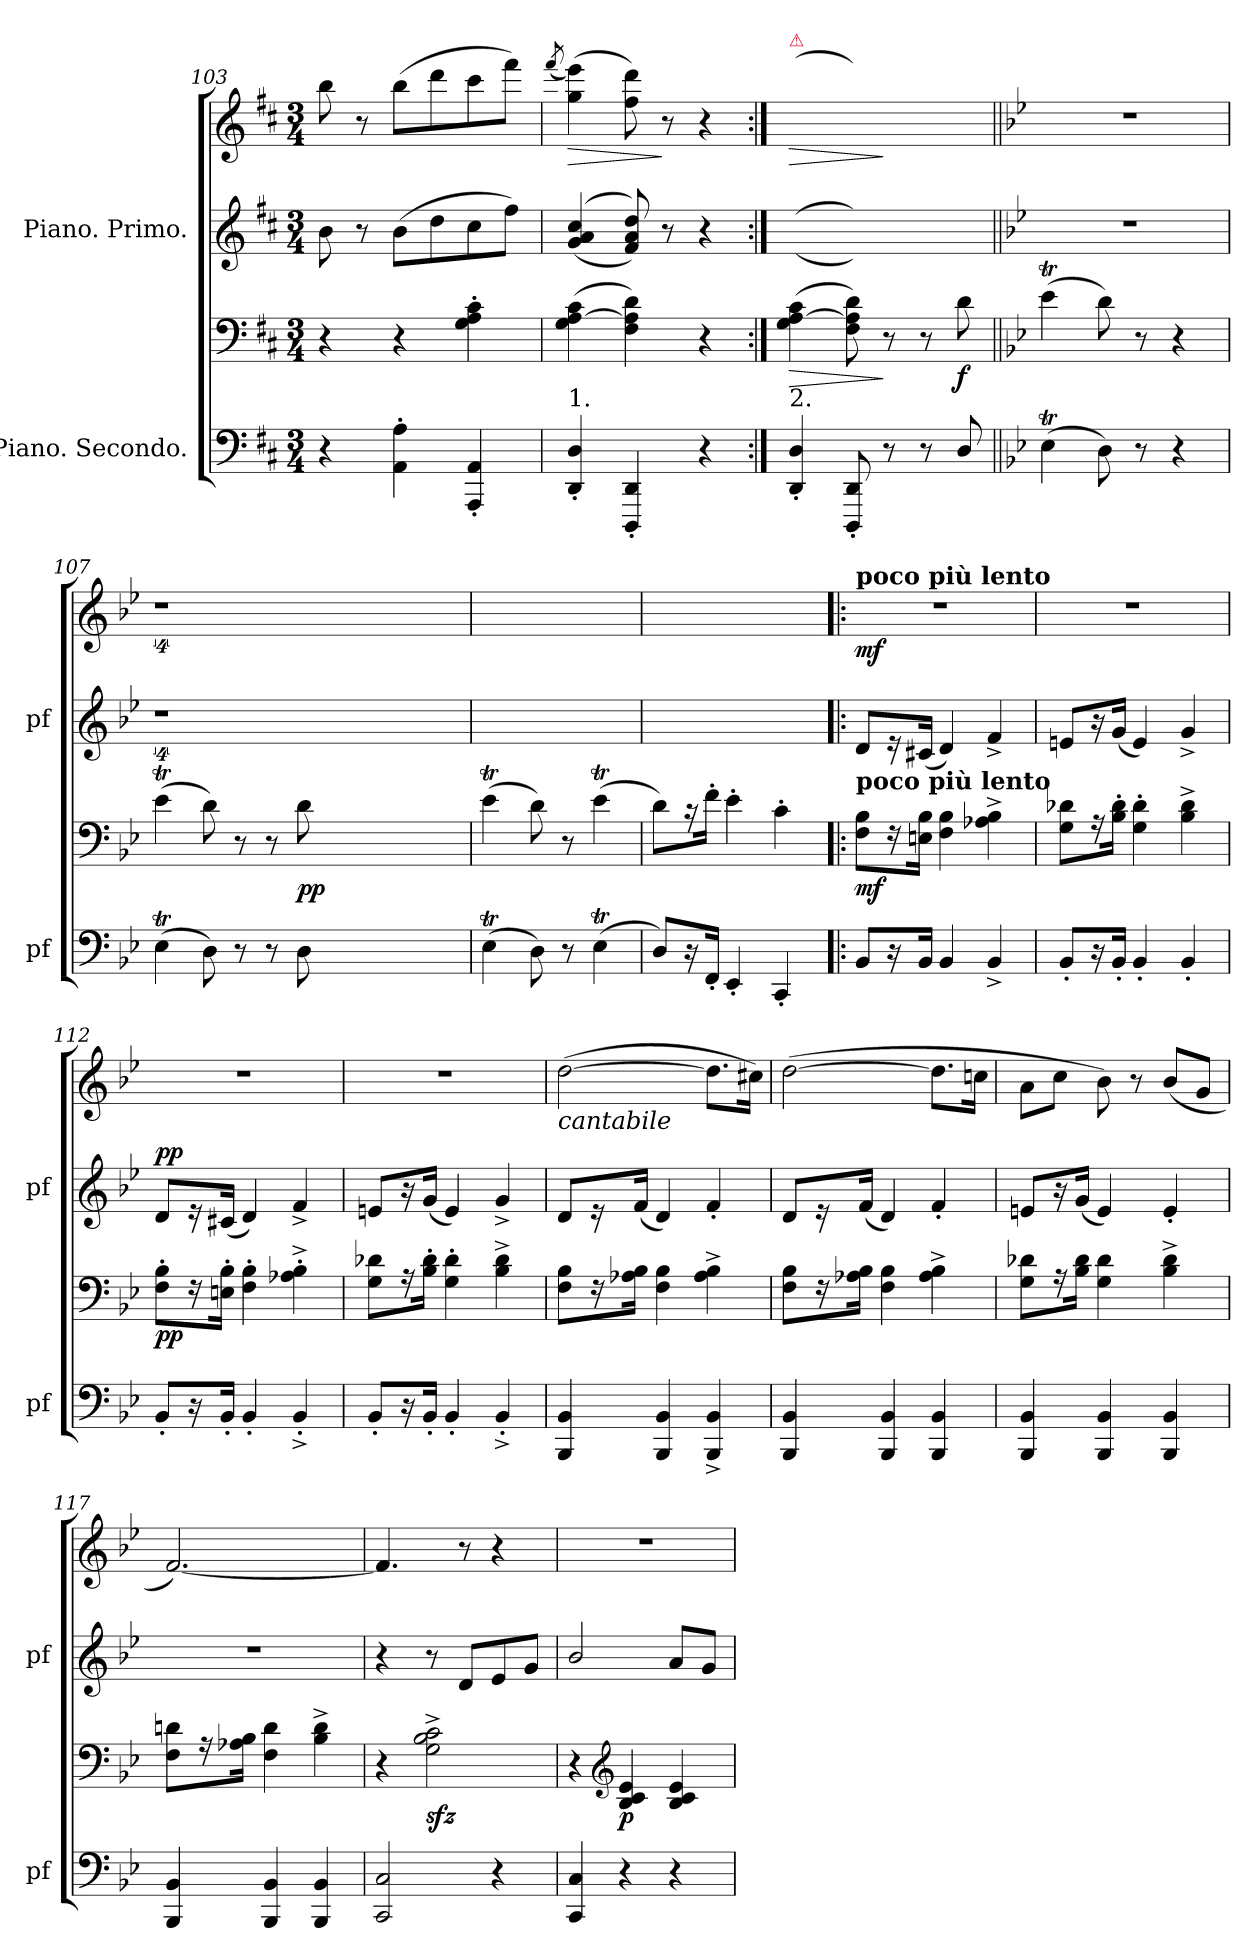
**kern	**kern	**dynam	**kern	**dynam	**kern	**dynam
*part4	*part3	*part3	*part2	*part2	*part1	*part1
*staff4	*staff3	*staff3	*staff2	*staff2	*staff1	*staff1
*I"Piano. Secondo.	*	*	*I"Piano. Primo.	*	*	*
*I'pf	*	*	*I'pf	*	*	*
*clefF4	*clefF4	*	*clefG2	*	*clefG2	*
*k[f#c#]	*k[f#c#]	*	*k[f#c#]	*	*k[f#c#]	*
*D:	*D:	*	*D:	*	*D:	*
*M3/4	*M3/4	*	*M3/4	*	*M3/4	*
=103	=103	=103	=103	=103	=103	=103
4r	4r	.	8b\	.	8bb\	.
.	.	.	8r	.	8r	.
4AA'\ 4A'\	4r	.	(8b\L	.	(8bb\L	.
.	.	.	8dd\	.	8ddd\	.
4AAA'/ 4AA'/	4G'\ 4A'\ 4c#'\	.	8cc#\	.	8ccc#\	.
.	.	.	8ff#\J)	.	8fff#\J)	.
=104	=104	=104	=104	=104	=104	=104
.	.	.	.	.	(<8qfff#/	.
!LO:TX:a:t=1.	!	!	!	!	!	!
4DD'/ 4D'/	(4G\ [4A\ 4c#\	.	(<(>4g/ 4a/ 4cc#/	.	(4gg\ 4eee\)	>
4DDD'/ 4DD'/	4F#\ 4A]\ 4d\)	.	8f#/ 8a/ 8dd/))	.	8ff#\ 8ddd\)	.
.	.	.	8r	.	8r	]
4r	4r	.	4r	.	4r	.
=105:|!	=105:|!	=105:|!	=105:|!	=105:|!	=105:|!	=105:|!
.	.	.	.	.	(<8qfff#/yy	.
!	!	!	!	!	!LO:TX:a:color=crimson:t=⚠	!
!LO:TX:a:t=2.	!	!	!	!	!	!
4DD'/ 4D'/	(4G\ [4A\ 4c#\	>	(<(>4gyy/ 4ayy/ 4cc#yy/	.	(4ggyy\ 4eeeyy\)	>
8DDD'/ 8DD'/	8F#\ 8A]\ 8d\)	.	8f#yy/ 8ayy/ 8ddyy/))	.	8ff#yy\ 8dddyy\)	.
8r	8r	]	8ryy	.	8ryy	]
8r	8r	.	4ryy	.	4ryy	.
8D/	8d\	f	.	.	.	.
=106||	=106||	=106||	=106||	=106||	=106||	=106||
*k[b-e-]	*k[b-e-]	*	*k[b-e-]	*	*k[b-e-]	*
(4E-T\	(4e-T\	.	2.r	.	2.r	.
8D\)	8d\)	.	.	.	.	.
8r	8r	.	.	.	.	.
4r	4r	.	.	.	.	.
=107	=107	=107	=107	=107	=107	=107
(4E-T\	(4e-T\	.	4%9r	.	4%9r	.
8D\)	8d\)	.	.	.	.	.
8r	8r	.	.	.	.	.
8r	8r	.	.	.	.	.
8D\	8d\	pp	.	.	.	.
1.ryy	1.ryy	.	.	.	.	.
=108	=108	=108	=108	=108	=108	=108
(4E-T\	(4e-T\	.	2.ryy	.	2.ryy	.
8D\)	8d\)	.	.	.	.	.
8r	8r	.	.	.	.	.
(4E-T\	(4e-T\	.	.	.	.	.
=109	=109	=109	=109	=109	=109	=109
8D/L)	8d\L)	.	2.ryy	.	2.ryy	.
16r	16r	.	.	.	.	.
16FF'/Jk	16f'\Jk	.	.	.	.	.
4EE-'/	4e-'\	.	.	.	.	.
4CC'/	4c'\	.	.	.	.	.
=110!|:	=110!|:	=110!|:	=110!|:	=110!|:	=110!|:	=110!|:
!	!	!	!	!	!LO:TX:a:B:t=poco più lento	!
!	!LO:TX:a:B:t=poco più lento	!	!	!	!	!
8BB-/L	8F\ 8B-\L	mf	8d/L	.	2.r	mf
16r	16r	.	16r	.	.	.
16BB-/Jk	16En\ 16B-\Jk	.	(16c#X/Jk	.	.	.
4BB-/	4F\ 4B-\	.	4d/)	.	.	.
4BB-^>/	4A-X^\ 4B-^\	.	4f^/	.	.	.
=111	=111	=111	=111	=111	=111	=111
8BB-'/L	8G\ 8d-X\L	.	8en/L	.	2.r	.
16r	16r	.	16r	.	.	.
16BB-'/Jk	16B-'\ 16d-'\Jk	.	(16g/Jk	.	.	.
4BB-'/	4G'\ 4d-'\	.	4e/)	.	.	.
4BB-'/	4B-^\ 4d-^\	.	4g^/	.	.	.
=112	=112	=112	=112	=112	=112	=112
!	!	!	!	!LO:DY:a	!	!
8BB-'/L	8F'\ 8B-'\L	pp	8d/L	pp	2.r	.
16r	16r	.	16r	.	.	.
16BB-'/Jk	16En'\ 16B-'\Jk	.	(16c#X/Jk	.	.	.
4BB-'/	4F'\ 4B-'\	.	4d/)	.	.	.
4BB-'^/	4A-X'^\ 4B-'^\	.	4f^/	.	.	.
=113	=113	=113	=113	=113	=113	=113
8BB-'/L	8G\ 8d-X\L	.	8en/L	.	2.r	.
16r	16r	.	16r	.	.	.
16BB-'/Jk	16B-'\ 16d-'\Jk	.	(16g/Jk	.	.	.
4BB-'/	4G'\ 4d-'\	.	4e/)	.	.	.
4BB-'^/	4B-^\ 4d-^\	.	4g^/	.	.	.
=114	=114	=114	=114	=114	=114	=114
!	!	!	!	!	!LO:TX:b:i:t=cantabile	!
4BBB-/ 4BB-/	8F\ 8B-\L	.	8d/L	.	([2dd\	.
.	16r	.	16r	.	.	.
.	16A-X\ 16B-\Jk	.	(16f/Jk	.	.	.
4BBB-/ 4BB-/	4F\ 4B-\	.	4d/)	.	.	.
4BBB-^/ 4BB-^/	4A-^\ 4B-^\	.	4f'/	.	8.dd\L]	.
.	.	.	.	.	16cc#X\Jk)	.
=115	=115	=115	=115	=115	=115	=115
4BBB-/ 4BB-/	8F\ 8B-\L	.	8d/L	.	([2dd\	.
.	16r	.	16r	.	.	.
.	16A-X\ 16B-\Jk	.	(16f/Jk	.	.	.
4BBB-/ 4BB-/	4F\ 4B-\	.	4d/)	.	.	.
4BBB-/ 4BB-/	4A-^\ 4B-^\	.	4f'/	.	8.dd\L]	.
.	.	.	.	.	16ccn\Jk	.
=116	=116	=116	=116	=116	=116	=116
4BBB-/ 4BB-/	8G\ 8d-X\L	.	8en/L	.	8a\L	.
.	16r	.	16r	.	8cc\J	.
.	16B-\ 16d-\Jk	.	(16g/Jk	.	.	.
4BBB-/ 4BB-/	4G\ 4d-\	.	4e/)	.	8b-\)	.
.	.	.	.	.	8r	.
4BBB-/ 4BB-/	4B-^\ 4d-^\	.	4e'/	.	(8b-/L	.
.	.	.	.	.	8g/J	.
=117	=117	=117	=117	=117	=117	=117
4BBB-/ 4BB-/	8F\ 8dn\L	.	2.r	.	[2.f/)	.
.	16r	.	.	.	.	.
.	16A-X\ 16B-\Jk	.	.	.	.	.
4BBB-/ 4BB-/	4F\ 4d\	.	.	.	.	.
4BBB-/ 4BB-/	4B-^\ 4d^\	.	.	.	.	.
=118	=118	=118	=118	=118	=118	=118
2CC/ 2C/	4r	.	4r	.	4.f/]	.
.	2G^\ 2B-^\ 2c^\	sfz	8r	.	.	.
.	.	.	8d/L	.	8r	.
4r	.	.	8e-/	.	4r	.
.	.	.	8g/J	.	.	.
=119	=119	=119	=119	=119	=119	=119
4CC/ 4C/	4r	.	2b-/	.	2.r	.
*	*clefG2	*	*	*	*	*
4r	4B-/ 4c/ 4e-/	p	.	.	.	.
4r	4B-/ 4c/ 4e-/	.	8a/L	.	.	.
.	.	.	8g/J	.	.	.
=	=	=	=	=	=	=
*-	*-	*-	*-	*-	*-	*-
